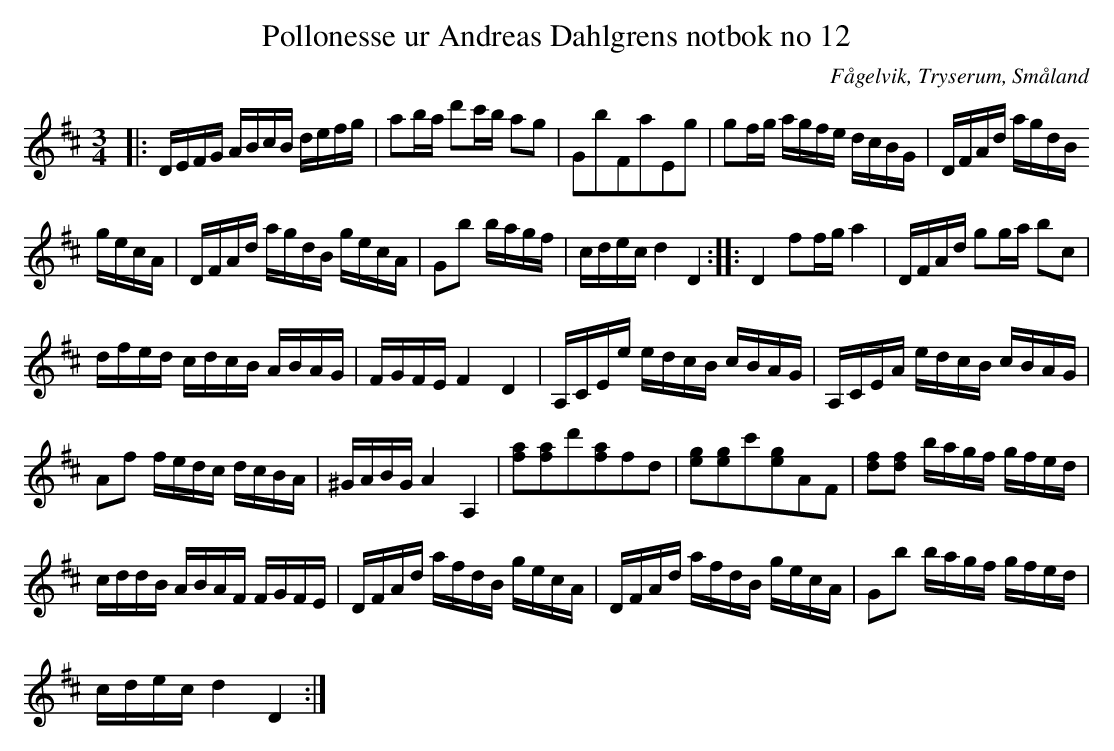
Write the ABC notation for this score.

X:1
T:Pollonesse ur Andreas Dahlgrens notbok no 12
O:Fågelvik, Tryserum, Småland
L:1/8
M:3/4
K:D
|: D/E/F/G/ A/B/c/B/ d/e/f/g/ | ab/a/ d'c'/b/ ag | GbFaEg | gf/g/ a/g/f/e/ d/c/B/G/ | D/F/A/d/ a/g/d/B/
g/e/c/A/ | D/F/A/d/ a/g/d/B/ g/e/c/A/ | Gb b/a/g/f/ | c/d/e/c/ d2 D2 :: D2 ff/g/ a2 | D/F/A/d/ gg/a/ bc |
d/f/e/d/ c/d/c/B/ A/B/A/G/ | F/G/F/E/ F2 D2 | A,/C/E/e/ e/d/c/B/ c/B/A/G/ | A,/C/E/A/ e/d/c/B/ c/B/A/G/ |
Af f/e/d/c/ d/c/B/A/ | ^G/A/B/G/ A2 A,2 | [af][af]d'[af]fd | [eg][eg]c'[eg]AF | [fd][fd] b/a/g/f/ g/f/e/d/ |
c/d/d/B/ A/B/A/F/ F/G/F/E/ | D/F/A/d/ a/f/d/B/ g/e/c/A/ | D/F/A/d/ a/f/d/B/ g/e/c/A/ | Gb b/a/g/f/ g/f/e/d/ |
c/d/e/c/ d2 D2 :|
